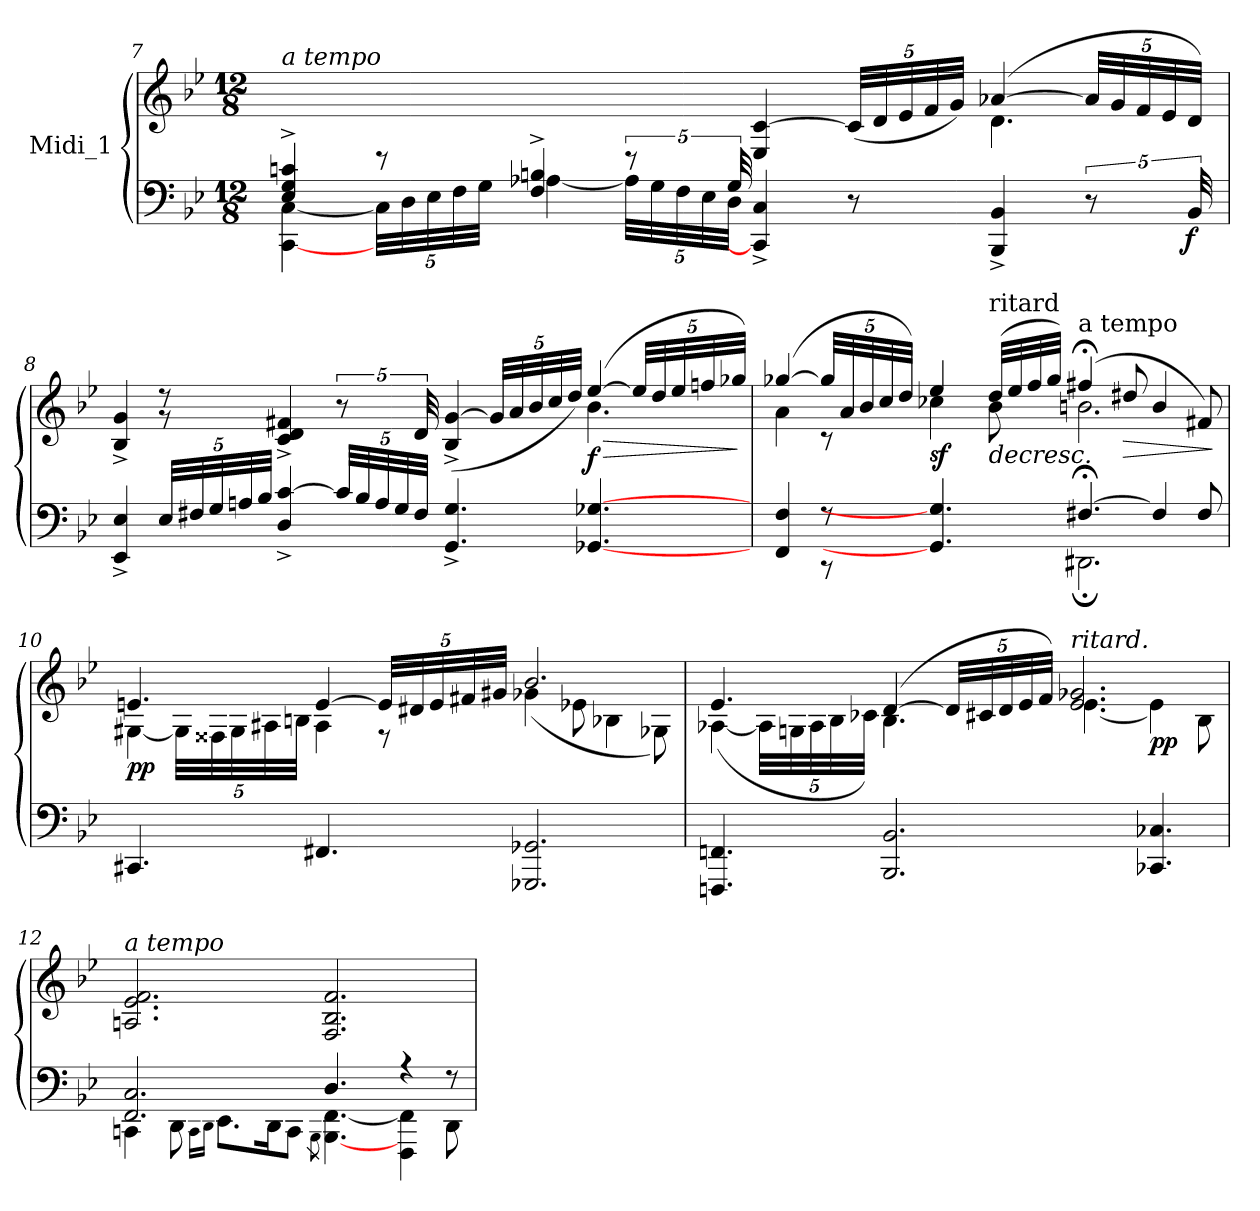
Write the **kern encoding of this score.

**kern	**kern	**dynam
*part1	*part1	*part1
*staff2	*staff1	*staff1/2
*I"Midi_1	*	*
!!LO:LB:g=z
*clefF4	*clefG2	*
*k[b-e-]	*k[b-e-]	*
*B-:	*B-:	*
*M12/8	*M12/8	*
=7	=7	=7
*^	*^	*
*	*^	*	*	*
!	!	!	!LO:TX:a:i:t=a tempo	!	!
4E-i/^ 4G/^ 4cni/^	[4CC\ [4C\	2.ryy	2.ryy	2.ryy	.
*	*Xbrackettup	*	*	*	*
8r	40C\LLL]	.	.	.	.
.	40D\	.	.	.	.
.	40E-i\	.	.	.	.
.	40F\	.	.	.	.
.	40G\JJJ	.	.	.	.
4F/^ 4Bn/^	[4A-X\	.	.	.	.
*brackettup	*Xbrackettup	*	*	*	*
10r	40A-\LLL]	.	.	.	.
.	40G\	.	.	.	.
.	40F\	.	.	.	.
.	40E-\	.	.	.	.
40G/	40D\JJJ	.	.	.	.
4CC/]^ 4C/^	2.ryy	2.ryy	4E-/ [4c/	4.ryy	.
*	*	*	*Xbrackettup	*	*
8r	.	.	(>40c/LLL]	.	.
.	.	.	40d/	.	.
.	.	.	40e-/	.	.
.	.	.	40f/	.	.
.	.	.	40g/JJJ)	.	.
4BBB-i/^ 4BB-i/^	.	.	(>[4a-X/	4.d\	.
*brackettup	*	*	*	*	*
10r	.	.	40a-/LLL]	.	.
.	.	.	40g/	.	.
.	.	.	40f/	.	.
.	.	.	40e-/	.	.
!	!	!	!	!	!LO:DY:b=2
40BB-/	.	.	40d/JJJ)	.	f
!!LO:LB:g=z	!!
=8	=8	=8	=8	=8	=8
4EE-/^ 4E-/^	2.ryy	2.ryy	4B-/^ 4g/^	4ryy	.
*Xbrackettup	*	*	*	*	*
40E-/LLL	.	.	8r	8r	.
40F#X/	.	.	.	.	.
40G/	.	.	.	.	.
40Ani/	.	.	.	.	.
40B-/JJJ	.	.	.	.	.
4D/^ [4c/^	.	.	4c/^ 4d/^ 4f#X/^	8ryy	.
.	.	.	.	2ryy	.
*	*	*	*brackettup	*	*
40c/LLL]	.	.	10r	.	.
40B-/	.	.	.	.	.
40A/	.	.	.	.	.
40G/	.	.	.	.	.
40F#/JJJ	.	.	40d/	.	.
4.GG/^ 4.G/^	2.ryy	2.ryy	(>4B-/^ [4g/^	.	.
*	*	*	*Xbrackettup	*	*
.	.	.	40g/LLL]	8ryy	.
.	.	.	40a/	.	.
.	.	.	40b-/	.	.
.	.	.	40cc/	.	.
.	.	.	40dd/JJJ)	.	.
!	!	!	!	!	!LO:HP:b
!	!	!	!	!	!LO:DY:n=1:b
[4.GG-X/ [4.G-X/	.	.	(>[4ee-/	4.b-\	> f
.	.	.	40ee-/LLL]	.	.
.	.	.	40dd/	.	.
.	.	.	40ee-/	.	.
.	.	.	40ffni/	.	.
.	.	.	40gg-X/JJJ)	.	.
*v	*v	*v	*	*	*
*	*v	*v	*
.	.	]
!!LO:PB:g=z
=9	=9	=9
*^	*^	*
4FF/ 4F/	4ryy	(>[4gg-X/	4a\	.
8r	8r	40gg-/LLL]	8r	.
.	.	40a/	.	.
.	.	40b-/	.	.
.	.	40cc/	.	.
.	.	40dd/JJJ)	.	.
!	!	!	!	!LO:DY:b
4.GG-/] 4.G-/]	8ryy	4ee-/	4cc-X\	sf
.	4ryy	.	.	.
!	!	!LO:TX:a:t=ritard	!	!
!	!	!	!	!LO:HP:b
.	.	(>32dd/LLL	8b-\	>
.	.	32ee-/	.	.
.	.	32ff/	.	.
.	.	32gg-/JJJ)	.	.
!	!	!LO:TX:a:t=a tempo	!	!
[4.F#X;</	2.DD#X;\	(>4ff#X;</	2.bn\	.
!	!	!	!	!LO:HP:b
.	.	8dd#X/	.	>
4F#/]	.	4b/	.	.
8F#/	.	8f#X/)	.	.
*v	*v	*	*	*
*	*v	*v	*
.	.	] ]
!!LO:LB:g=z
=10	=10	=10
*^	*^	*
!	!	!	!	!LO:DY:b
4.CC#X/	2ryy	4.en/	[4G#X\	pp
.	.	.	40G#\LLL]	.
.	.	.	40F##X\	.
.	.	.	40G#\	.
.	.	.	40A#X\	.
.	.	.	40Bn\JJJ	.
4.FF#X/	.	[4e/	4A#\	.
.	2ryy	.	.	.
.	.	40e/LLL]	8r	.
.	.	40d#X/	.	.
.	.	40e/	.	.
.	.	40f#X/	.	.
.	.	40g#X/JJJ	.	.
2.GGG-X/ 2.GG-X/	.	2.b-/	(<4g-X\	.
.	2ryy	.	8e-i\	.
.	.	.	4B-X\	.
.	.	.	8G-X\)	.
!!LO:LB:g=z	!!
=11	=11	=11	=11	=11
4.FFFni/ 4.FFni/	2ryy	4.e-/	(<[4A-X\	.
.	.	.	40A-\LLL]	.
.	.	.	40Gni\	.
.	.	.	40A-\	.
.	.	.	40B-\	.
.	.	.	40c-X\JJJ)	.
2.BBB-/ 2.BB-/	.	(>[4d/	4.B-\	.
.	2ryy	.	.	.
.	.	40d/LLL]	.	.
.	.	40c#X/	.	.
.	.	40d/	.	.
.	.	40e-/	.	.
.	.	40f/JJJ)	.	.
!	!	!LO:TX:a:i:t=ritard.	!	!
.	.	2.e-/ 2.g-X/	[4.e-\	.
.	2ryy	.	.	.
!	!	!	!	!LO:DY:b
4.CC-X/ 4.C-X/	.	.	4e-\]	pp
.	.	.	8B-\	.
=12	=12	=12	=12	=12
!	!	!LO:TX:a:i:t=a tempo	!	!
2.FF/ 2.C/	4CCni\	2.Ani/ 2.e-/ 2.f/	2ryy	.
.	8DD\	.	.	.
.	16qCC\LL	.	.	.
.	16qDD\JJ	.	.	.
.	8.EE-\L	.	.	.
.	.	.	2ryy	.
.	16DD\K	.	.	.
.	8CC\J	.	.	.
.	8qBBB-\	.	.	.
4.D/	[4.BBB-\ [4.FF\	2.F/ 2.B-/ 2.f/	.	.
.	.	.	2ryy	.
4r	4FFF\ 4FF\]	.	.	.
8r	8DD\	.	.	.
*v	*v	*	*	*
*	*v	*v	*
=	=	=
*-	*-	*-
